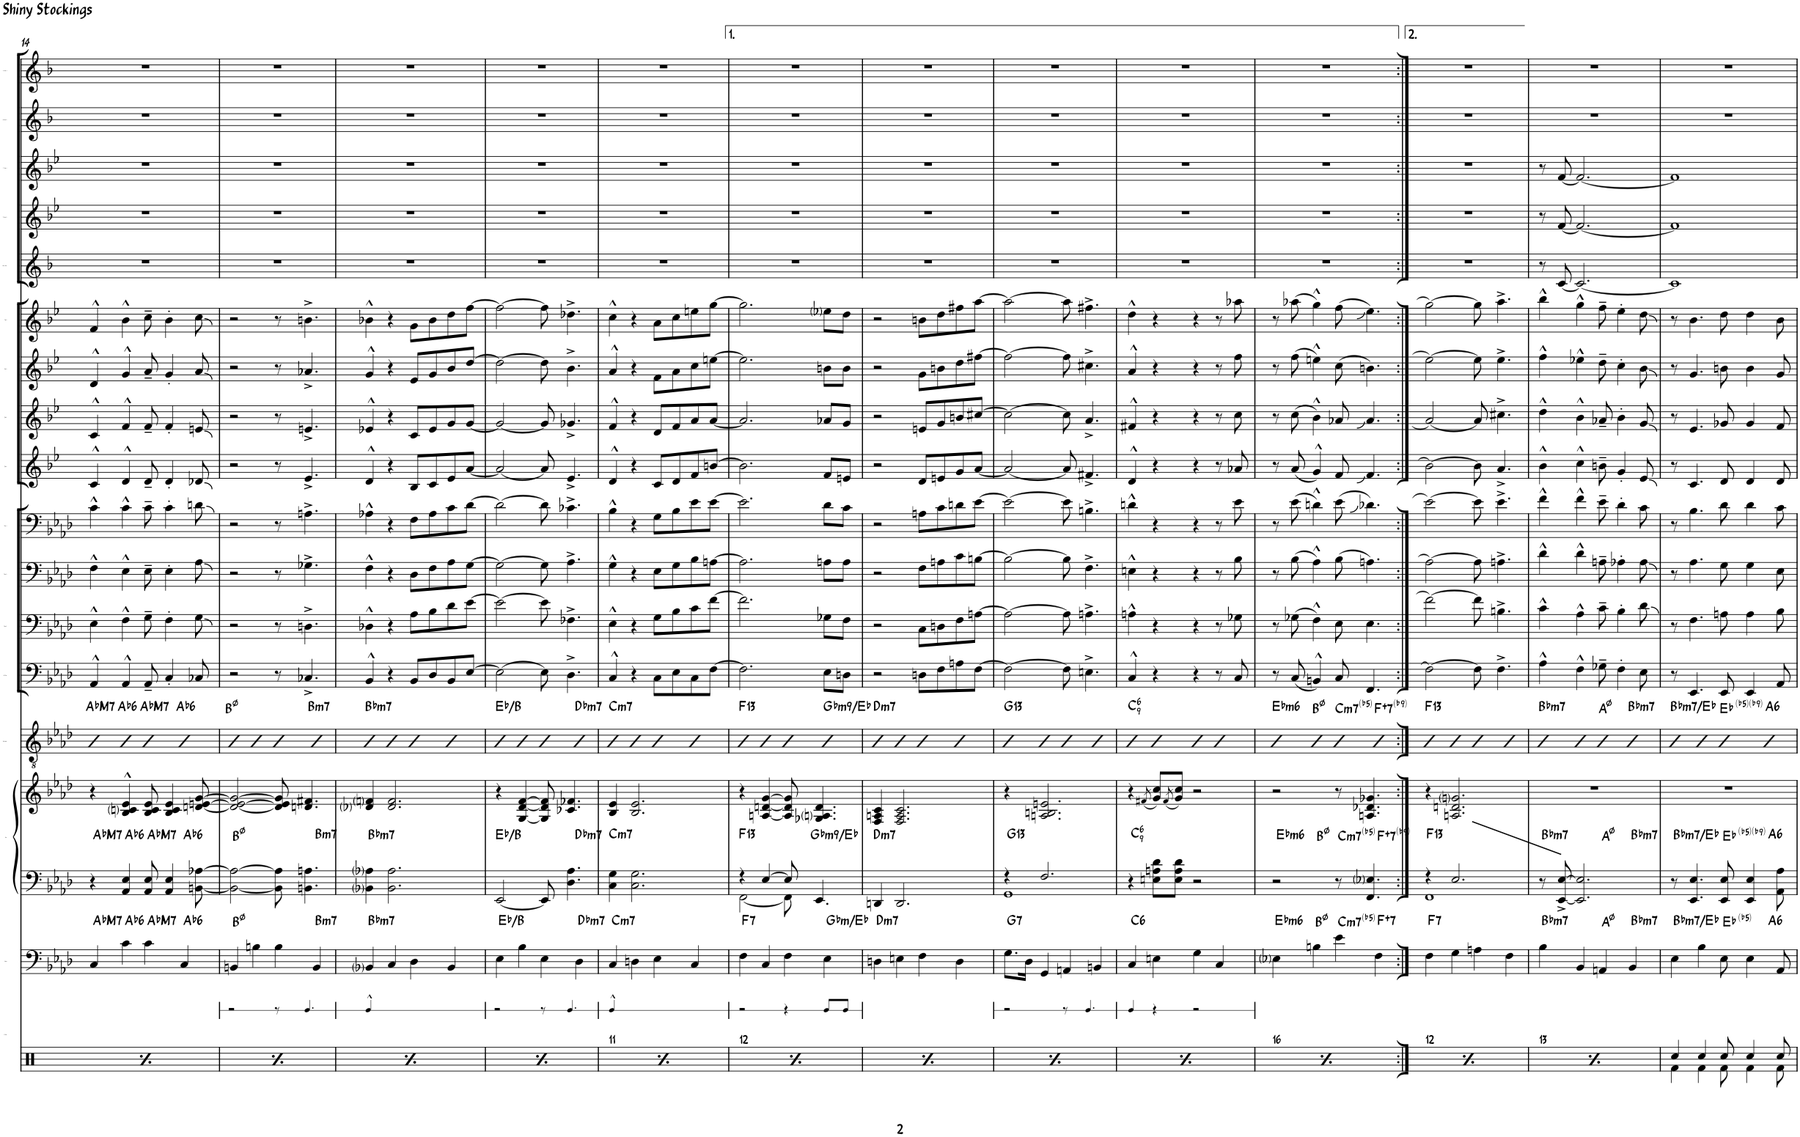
**kern	**harte	**kern	**kern	**harte	**kern	**harte	**kern	**kern	**kern	**kern	**kern	**kern	**kern	**kern	**kern	**kern	**kern
*part14	*part14	*part13	*part13	*part13	*part12	*part12	*part11	*part10	*part9	*part8	*part7	*part6	*part5	*part4	*part3	*part2	*part1
*staff15	*	*staff14	*staff13	*	*staff12	*	*staff11	*staff10	*staff9	*staff8	*staff7	*staff6	*staff5	*staff4	*staff3	*staff2	*staff1
*I"Bass	*	*I"Piano	*	*	*I"Guitar	*	*I"Bass Trombone	*I"Trombone 3	*I"Trombone 2	*I"Trombone 1	*I"Trumpet 4	*I"Trumpet 3	*I"Trumpet 2	*I"Trumpet 1	*I"Bari	*I"Tenor 2	*I"Tenor 1
*I'Bass	*	*I'Pno.	*	*	*	*	*I'B. Tbn.	*I'Tbn. 3	*I'Tbn. 2	*I'Tbn. 1	*I'Tpt 4	*I'Tpt 3	*	*I'Tpt 1	*	*	*
!!LO:PB:g=z
*clefF4	*	*clefF4	*clefG2	*	*clefGv2	*	*clefF4	*clefF4	*clefF4	*clefF4	*clefG2	*clefG2	*clefG2	*clefG2	*clefG2	*clefG2	*clefG2
*Trd7c12	*	*	*	*	*	*	*	*	*	*	*Trd1c2	*Trd1c2	*Trd1c2	*Trd1c2	*Trd12c21	*Trd8c14	*Trd8c14
*k[b-e-a-d-]	*	*k[b-e-a-d-]	*k[b-e-a-d-]	*	*k[b-e-a-d-]	*	*k[b-e-a-d-]	*k[b-e-a-d-]	*k[b-e-a-d-]	*k[b-e-a-d-]	*k[b-e-]	*k[b-e-]	*k[b-e-]	*k[b-e-]	*k[b-]	*k[b-e-]	*k[b-e-]
*M4/4	*	*M4/4	*M4/4	*	*M4/4	*	*M4/4	*M4/4	*M4/4	*M4/4	*M4/4	*M4/4	*M4/4	*M4/4	*M4/4	*M4/4	*M4/4
=14	=14	=14	=14	=14	=14	=14	=14	=14	=14	=14	=14	=14	=14	=14	=14	=14	=14
!	!LO:H:kt=M7	!	!	!LO:H:kt=M7	!	!LO:H:kt=M7	!	!	!	!	!	!	!	!	!	!	!
*	*	*	*^	*	*	*	*	*	*	*	*	*	*	*	*	*	*
4C/	Ab:maj7	4r	4r	2.ryy	Ab:maj7	4B-	Ab:maj7	4AA-^^/	4E-^^\	4F^^\	4c^^\	4c^^/	4c^^/	4d^^/	4f^^/	1r	1r	1r
!	!LO:H:kt=6	!	!	!	!LO:H:kt=6	!	!LO:H:kt=6	!	!	!	!	!	!	!	!	!	!	!
4c\	Ab:maj6	4AA-/ 4E-/	4B-/^^ 4cni/^^ 4e-/^^	.	Ab:maj6	4B-	Ab:maj6	4AA-^^/	4F^^\	4E-^^\	4c^^\	4d^^/	4f^^/	4g^^/	4b-^^\	.	.	.
!	!LO:H:kt=M7	!	!	!	!LO:H:kt=M7	!	!LO:H:kt=M7	!	!	!	!	!	!	!	!	!	!	!
4c\	Ab:maj7	8AA-/ 8E-/	8B-/ 8c/ 8e-/	.	Ab:maj7	4B-	Ab:maj7	8AA-~/	8G~\	8E-~\	8c~\	8d~/	8f~/	8a~/	8cc~\	.	.	.
.	.	4AA-/ 4E-/	4B-/ 4c/ 4e-/	.	.	.	.	4C'/	4F'\	4E-'\	4c'\	4d'/	4f'/	4g'/	4b-'\	.	.	.
!	!LO:H:kt=6	!	!	!	!LO:H:kt=6	!	!LO:H:kt=6	!	!	!	!	!	!	!	!	!	!	!
4C/	Ab:maj6	.	.	4ryy	Ab:maj6	4B-	Ab:maj6	.	.	.	.	.	.	.	.	.	.	.
.	.	[8BBn\ [8A-X\	[8dn/ [8en/ [8g/	.	.	.	.	8C-X/	8G\	8A-\	8dn\	8d-X/	8en/	8a/	8cc\	.	.	.
=15	=15	=15	=15	=15	=15	=15	=15	=15	=15	=15	=15	=15	=15	=15	=15	=15	=15	=15
4BBn/	B:hdim7	2BB\_ 2A-\_	2d/_ 2e/_ 2g/_	2.ryy	B:hdim7	4B-	B:hdim7	2r	2r	2r	2r	2r	2r	2r	2r	1r	1r	1r
4Bn\	.	.	.	.	.	4B-	.	.	.	.	.	.	.	.	.	.	.	.
4B\	.	8BB\] 8A-\]	8d/] 8e/] 8g/]	.	.	4B-	.	8r	8r	8r	8r	8r	8r	8r	8r	.	.	.
.	.	4.BBn\ 4.An\	4.dn/ 4.f#X/	.	.	.	.	4.C-X^/	4.Dn^\	4.G-X^\	4.An^\	4.e-^/	4.en^/	4.a-X^/	4.bn^\	.	.	.
!	!LO:H:kt=m7	!	!	!	!LO:H:kt=m7	!	!LO:H:kt=m7	!	!	!	!	!	!	!	!	!	!	!
4BB/	B:min7	.	.	4ryy	B:min7	4B-	B:min7	.	.	.	.	.	.	.	.	.	.	.
=16	=16	=16	=16	=16	=16	=16	=16	=16	=16	=16	=16	=16	=16	=16	=16	=16	=16	=16
!	!LO:H:kt=m7	!	!	!	!LO:H:kt=m7	!	!LO:H:kt=m7	!	!	!	!	!	!	!	!	!	!	!
*	*	*	*v	*v	*	*	*	*	*	*	*	*	*	*	*	*	*	*
4BB-i/	Bb:min7	4BB-i\ 4A-i\	4d-i/ 4fni/	Bb:min7	4B-	Bb:min7	4BB-^^/	4D-X^^\	4F^^\	4A-X^^\	4d^^/	4e-X^^/	4g^^/	4b-X^^\	1r	1r	1r
4C/	.	2.BB-\ 2.A-\	2.d-/ 2.f/	.	4B-	.	4r	4r	4r	4r	4r	4r	4r	4r	.	.	.
4D-\	.	.	.	.	4B-	.	8BB-/L	8A-\L	8D-\L	8F\L	8B-/L	8c/L	8e-/L	8g\L	.	.	.
.	.	.	.	.	.	.	8D-/	8B-\	8F\	8A-\	8c/	8e-/	8g/	8b-\	.	.	.
4BB-/	.	.	.	.	4B-	.	8BB-/	8d-\	8A-\	8c\	8e-/	8g/	8b-/	8dd\	.	.	.
.	.	.	.	.	.	.	[8E-/J	[8e-\J	[8G\J	[8d-\J	[8a/J	[8g/J	[8dd/J	[8ff\J	.	.	.
=17	=17	=17	=17	=17	=17	=17	=17	=17	=17	=17	=17	=17	=17	=17	=17	=17	=17
*	*	*	*^	*	*	*	*	*	*	*	*	*	*	*	*	*	*
4E-\	Eb:maj/#5	[2EE-/	4r	2.ryy	Eb:maj/#5	4B-	Eb:maj/#5	2E-\_	2e-\_	2G\_	2d-\_	2a/_	2g/_	2dd\_	2ff\_	1r	1r	1r
4B-\	.	.	[4G/ [4d-/ [4f/	.	.	4B-	.	.	.	.	.	.	.	.	.	.	.	.
4E-\	.	8EE-/]	8G/] 8d-/] 8f/]	.	.	4B-	.	8E-\]	8e-\]	8G\]	8d-\]	8a/]	8g/]	8dd\]	8ff\]	.	.	.
.	.	4.D-\ 4.A-\	4.c-X/ 4.f-X/	.	.	.	.	4.D-^\	4.F-X^\	4.A-^\	4.c-X^\	4.e-^/	4.g-X^/	4.b-^\	4.dd-X^\	.	.	.
!	!LO:H:kt=m7	!	!	!	!LO:H:kt=m7	!	!LO:H:kt=m7	!	!	!	!	!	!	!	!	!	!	!
4D-\	Db:min7	.	.	4ryy	Db:min7	4B-	Db:min7	.	.	.	.	.	.	.	.	.	.	.
=18	=18	=18	=18	=18	=18	=18	=18	=18	=18	=18	=18	=18	=18	=18	=18	=18	=18	=18
!	!LO:H:kt=m7	!	!	!	!LO:H:kt=m7	!	!LO:H:kt=m7	!	!	!	!	!	!	!	!	!	!	!
*	*	*	*v	*v	*	*	*	*	*	*	*	*	*	*	*	*	*	*
4C/	C:min7	4C\ 4G\	4B-/ 4e-/	C:min7	4B-	C:min7	4C^^/	4E-^^\	4G^^\	4B-^^\	4d^^/	4f^^/	4a^^/	4cc^^\	1r	1r	1r
4Dn\	.	2.C\ 2.G\	2.B-/ 2.e-/	.	4B-	.	4r	4r	4r	4r	4r	4r	4r	4r	.	.	.
4E-\	.	.	.	.	4B-	.	8C\L	8G\L	8E-\L	8G\L	8c/L	8d/L	8f\L	8a\L	.	.	.
.	.	.	.	.	.	.	8E-\	8B-\	8G\	8B-\	8d/	8f/	8a\	8cc\	.	.	.
4C/	.	.	.	.	4B-	.	8C\	8c\	8B-\	8e-\	8f/	8a/	8cc\	8een\	.	.	.
.	.	.	.	.	.	.	[8F\J	[8f\J	[8An\J	[8e-\J	[8bn/J	[8a/J	[8een\J	[8gg\J	.	.	.
=19	=19	=19	=19	=19	=19	=19	=19	=19	=19	=19	=19	=19	=19	=19	=19	=19	=19
*	*	*^	*	*	*	*	*	*	*	*	*	*	*	*	*	*	*
!	!LO:H:kt=7	!	!	!	!LO:H:kt=13	!	!LO:H:kt=13	!	!	!	!	!	!	!	!	!	!	!
*	*	*	*	*^	*	*	*	*	*	*	*	*	*	*	*	*	*	*
4F\	F:7	4r	[2FF\	4r	2.ryy	F:9(11,13)	4B-	F:9(11,13)	2.F\]	2.f\]	2.A\]	2.e-\]	2.b\]	2.a/]	2.ee\]	2.gg\]	1r	1r	1r
4C/	.	[4E-/	.	[4An/ [4dn/ [4g/	.	.	4B-	.	.	.	.	.	.	.	.	.	.	.	.
4F\	.	8E-/]	8FF\]	8A/] 8d/] 8g/]	.	.	4B-	.	.	.	.	.	.	.	.	.	.	.	.
.	.	8ryy	4.EE-/	4.G-X/ 4.Ani/ 4.d/	.	.	.	.	.	.	.	.	.	.	.	.	.	.	.
!	!LO:H:kt=m	!	!	!	!	!LO:H:kt=m9	!	!LO:H:kt=m9	!	!	!	!	!	!	!	!	!	!	!
4E-\	Gb:min/6	4ryy	.	.	4ryy	Gb:min9/6	4B-	Gb:min9/6	8E-\L	8G-X\L	8An\L	8d-\L	8f/L	8a-X/L	8bn\L	8ee-i\L	.	.	.
.	.	.	.	.	.	.	.	.	8Dn\J	8F\J	8A\J	8c\J	8en/J	8g/J	8b\J	8dd\J	.	.	.
*	*	*v	*v	*	*	*	*	*	*	*	*	*	*	*	*	*	*	*	*
=20	=20	=20	=20	=20	=20	=20	=20	=20	=20	=20	=20	=20	=20	=20	=20	=20	=20	=20
!	!LO:H:kt=m7	!	!	!	!LO:H:kt=m7	!	!LO:H:kt=m7	!	!	!	!	!	!	!	!	!	!	!
*	*	*	*v	*v	*	*	*	*	*	*	*	*	*	*	*	*	*	*
4Dn\	D:min7	4DDn/	4F/ 4An/ 4c/	D:min7	4B-	D:min7	2r	2r	2r	2r	2r	2r	2r	2r	1r	1r	1r
4En\	.	2.DD/	2.F/ 2.A/ 2.c/	.	4B-	.	.	.	.	.	.	.	.	.	.	.	.
4F\	.	.	.	.	4B-	.	8Dn\L	8C\L	8F\L	8An\L	8d/L	8en/L	8g\L	8bn\L	.	.	.
.	.	.	.	.	.	.	8F\	8Dn\	8An\	8c\	8en/	8g/	8bn\	8dd\	.	.	.
4D\	.	.	.	.	4B-	.	8An\	8F\	8c\	8dn\	8g/	8bn/	8dd\	8ff#X\	.	.	.
.	.	.	.	.	.	.	[8F\J	[8An\J	[8Bn\J	[8e-\J	[8a/J	[8cc#X/J	[8ff#X\J	[8aa\J	.	.	.
=21	=21	=21	=21	=21	=21	=21	=21	=21	=21	=21	=21	=21	=21	=21	=21	=21	=21
*	*	*^	*	*	*	*	*	*	*	*	*	*	*	*	*	*	*
!	!LO:H:kt=7	!	!	!	!LO:H:kt=13	!	!LO:H:kt=13	!	!	!	!	!	!	!	!	!	!	!
8.G\L	G:7	4r	1GG	4r	G:9(11,13)	4B-	G:9(11,13)	2F\_	2A\_	2B\_	2e-\_	2a/_	2cc#\_	2ff#\_	2aa\_	1r	1r	1r
16D-\Jk	.	.	.	.	.	.	.	.	.	.	.	.	.	.	.	.	.	.
4GG/	.	2.F/	.	2.An/ 2.Bn/ 2.en/	.	4B-	.	.	.	.	.	.	.	.	.	.	.	.
4AAn/	.	.	.	.	.	4B-	.	8F\]	8A\]	8B\]	8e-\]	8a/]	8cc#\]	8ff#\]	8aa\]	.	.	.
.	.	.	.	.	.	.	.	4.En^\	4.An^\	4.F^\	4.Bn^\	4.f#X^/	4.a^/	4.cc#X^\	4.ff#X^\	.	.	.
4BBn/	.	.	.	.	.	4B-	.	.	.	.	.	.	.	.	.	.	.	.
*	*	*v	*v	*	*	*	*	*	*	*	*	*	*	*	*	*	*	*
=22	=22	=22	=22	=22	=22	=22	=22	=22	=22	=22	=22	=22	=22	=22	=22	=22	=22
!	!LO:H:kt=6	!	!	!LO:H:kt=6	!	!LO:H:kt=6	!	!	!	!	!	!	!	!	!	!	!
4C/	C:maj6	4r	4r	C:maj6(9)	4B-	C:maj6(9)	4C^^/	4An^^\	4En^^\	4dn^^\	4d^^/	4f#X^^/	4a^^/	4dd^^\	1r	1r	1r
.	.	.	(8qf#X/	.	.	.	.	.	.	.	.	.	.	.	.	.	.
4En\	.	8En\ 8An\ 8d-\L	8g/ 8cc/L)	.	4B-	.	4r	4r	4r	4r	4r	4r	4r	4r	.	.	.
.	.	.	(8qf#/	.	.	.	.	.	.	.	.	.	.	.	.	.	.
.	.	8E\ 8A\ 8d-\J	8g/ 8cc/J)	.	.	.	.	.	.	.	.	.	.	.	.	.	.
4G\	.	2r	2r	.	4B-	.	4r	4r	4r	4r	4r	4r	4r	4r	.	.	.
4C/	.	.	.	.	4B-	.	8r	8r	8r	8r	8r	8r	8r	8r	.	.	.
.	.	.	.	.	.	.	8C/	8G-X\	8B-\	8e-\	8a-X/	8cc\	8ff\	8aa-X\	.	.	.
=23	=23	=23	=23	=23	=23	=23	=23	=23	=23	=23	=23	=23	=23	=23	=23	=23	=23
!	!LO:H:kt=m6	!	!	!LO:H:kt=m6	!	!LO:H:kt=m6	!	!	!	!	!	!	!	!	!	!	!
*	*	*	*^	*	*	*	*	*	*	*	*	*	*	*	*	*	*
*	*	*	*	*^	*	*	*	*	*	*	*	*	*	*	*	*	*	*
4E-i\	Eb:min6	2r	2r	4ryy	2.ryy	Eb:min6	4B-	Eb:min6	8r	8r	8r	8r	8r	8r	8r	8r	1r	1r	1r
.	.	.	.	.	.	.	.	.	(8C/	(8G-X\	(8B-\	(8e-\	(8a/	(8cc\	(8ff\	(8aa-X\	.	.	.
4Bn\	B:hdim7	.	.	2.ryy	.	B:hdim7	4B-	B:hdim7	4BBn^^/)	4F^^\)	4A-^^\)	4dn^^\)	4g^^/)	4b-^^\)	4een^^\)	4gg^^\)	.	.	.
!	!LO:H:kt=m7(b5)	!	!	!	!	!LO:H:kt=m7(b5)	!	!LO:H:kt=m7(b5)	!	!	!	!	!	!	!	!	!	!	!
4e-\	C:hdim7	8r	8r	.	.	C:hdim7	4B-	C:hdim7	8C/	8E-\	(8B-\	(8e-\	8f/	8a-X/	(8cc\	(8ff\	.	.	.
.	.	4.FF/ 4.E-i/	4.An/ 4.d-X/ 4.g-X/	.	.	.	.	.	4.FF/	4.E-\	4.An\)	4.d-X\)	4.f/	4.a-/	4.bn\)	4.ee-\)	.	.	.
!	!LO:H:kt=7	!	!	!	!	!LO:H:kt=7	!	!LO:H:kt=7	!	!	!	!	!	!	!	!	!	!	!
4F\	F:aug(b7)	.	.	.	4ryy	F:aug(b7,b9)	4B-	F:aug(b7,b9)	.	.	.	.	.	.	.	.	.	.	.
*	*	*	*v	*v	*v	*	*	*	*	*	*	*	*	*	*	*	*	*	*
=24:|!	=24:|!	=24:|!	=24:|!	=24:|!	=24:|!	=24:|!	=24:|!	=24:|!	=24:|!	=24:|!	=24:|!	=24:|!	=24:|!	=24:|!	=24:|!	=24:|!	=24:|!
.	.	.	.	.	.	.	[qF	[qf	[qAn	(qe-	[qbn	[qa	[qeen	[qgg	.	.	.
*	*	*^	*	*	*	*	*	*	*	*	*	*	*	*	*	*	*
!	!LO:H:kt=7	!	!	!	!LO:H:kt=13	!	!LO:H:kt=13	!	!	!	!	!	!	!	!	!	!	!
4F\	F:7	4r	1FF	4r	F:9(11,13)	4B-	F:9(11,13)	2F\_	2f\_	2A\_	[2e-\)	2b\_	2a/_	2ee\_	2gg\_	1r	1r	1r
4G\	.	2.E-/	.	2.An/ 2.dn/ 2.gni/	.	4B-	.	.	.	.	.	.	.	.	.	.	.	.
4An\	.	.	.	.	.	4B-	.	8F\]	8f\]	8A\]	8e-\]	8b\]	8a/]	8ee\]	8gg\]	.	.	.
.	.	.	.	.	.	.	.	4.F^\	4.Bn^\	4.An^\	4.e-^\	4.a^/	4.cc#X^\	4.ee^\	4.aa^\	.	.	.
4F\	.	.	.	.	.	4B-	.	.	.	.	.	.	.	.	.	.	.	.
*	*	*v	*v	*	*	*	*	*	*	*	*	*	*	*	*	*	*	*
=25	=25	=25	=25	=25	=25	=25	=25	=25	=25	=25	=25	=25	=25	=25	=25	=25	=25
!	!LO:H:kt=m7	!	!	!LO:H:kt=m7	!	!LO:H:kt=m7	!	!	!	!	!	!	!	!	!	!	!
*	*	*	*^	*	*	*	*	*	*	*	*	*	*	*	*	*	*
*	*	*	*	*^	*	*	*	*	*	*	*	*	*	*	*	*	*	*
4B-\	Bb:min7	8r	1r	2ryy	2.ryy	Bb:min7	4B-	Bb:min7	4A-^^\	4c^^\	4d-^^\	4f^^\	4b-^^\	4dd^^\	4ff^^\	4bb-^^\	8r	8r	8r
.	.	[8EE-/^ [8E-/^	.	.	.	.	.	.	.	.	.	.	.	.	.	.	[8c/	[8f/	[8f/
4BB-/	.	2.EE-/] 2.E-/]	.	.	.	.	4B-	.	4F^^\	4A-^^\	4d-^^\	4f^^\	4cc^^\	4b-^^\	4ee-X^^\	4gg^^\	2.c/_	2.f/_	2.f/_
4AAn/	A:hdim7	.	.	2ryy	.	A:hdim7	4B-	A:hdim7	8G-X~\	8c~\	8An~\	8e-~\	8bn~\	8a-X~/	8dd~\	8ff~\	.	.	.
.	.	.	.	.	.	.	.	.	4F'\	4B-'\	4A-X'\	4d-'\	4g'/	4b-'\	4cc'\	4ee-'\	.	.	.
!	!LO:H:kt=m7	!	!	!	!	!LO:H:kt=m7	!	!LO:H:kt=m7	!	!	!	!	!	!	!	!	!	!	!
4BB-/	Bb:min7	.	.	.	4ryy	Bb:min7	4B-	Bb:min7	.	.	.	.	.	.	.	.	.	.	.
.	.	.	.	.	.	.	.	.	8E-\	8d-\	8A-\	8c\	8e-/	8g/	8b-\	8dd\	.	.	.
=26	=26	=26	=26	=26	=26	=26	=26	=26	=26	=26	=26	=26	=26	=26	=26	=26	=26	=26	=26
!	!LO:H:kt=m7	!	!	!	!	!LO:H:kt=m7	!	!LO:H:kt=m7	!	!	!	!	!	!	!	!	!	!	!
*^	*	*	*	*	*	*	*	*	*	*	*	*	*	*	*	*	*	*	*
4E-\	2.ryy	Bb:min7/4	8r	1r	2ryy	2.ryy	Bb:min7/4	4B-	Bb:min7/4	8r	8r	8r	8r	8r	8r	8r	8r	1c]	1f]	1f]
.	.	.	4.EE-/ 4.E-/	.	.	.	.	.	.	4.EE-/	4.F\	4.A-\	4.B-\	4.c/	4.e-/	4.g/	4.b-\	.	.	.
4B-\	.	.	.	.	.	.	.	4B-	.	.	.	.	.	.	.	.	.	.	.	.
8E-\	.	Eb:(3,b5)	8EE-/ 8E-/	.	2ryy	.	Eb:(3,b5,b9)	4B-	Eb:(3,b5,b9)	8EE-/	8An\	8G\	8d-\	8d/	8g-X/	8bn\	8dd\	.	.	.
4E-\	.	.	4EE-/ 4E-/	.	.	.	.	.	.	4EE-/	4A\	4G\	4d-\	4d/	4g-/	4b\	4dd\	.	.	.
!	!	!LO:H:kt=6	!	!	!	!	!LO:H:kt=6	!	!LO:H:kt=6	!	!	!	!	!	!	!	!	!	!	!
.	4ryy	A:maj6	.	.	.	4ryy	A:maj6	4B-	A:maj6	.	.	.	.	.	.	.	.	.	.	.
8AA-/	.	.	8AA-\ 8A-\	.	.	.	.	.	.	8AA-/	8B-\	8E-\	8c\	8d/	8f/	8g/	8b-\	.	.	.
*v	*v	*	*	*v	*v	*v	*	*	*	*	*	*	*	*	*	*	*	*	*	*
=	=	=	=	=	=	=	=	=	=	=	=	=	=	=	=	=	=
*-	*-	*-	*-	*-	*-	*-	*-	*-	*-	*-	*-	*-	*-	*-	*-	*-	*-
